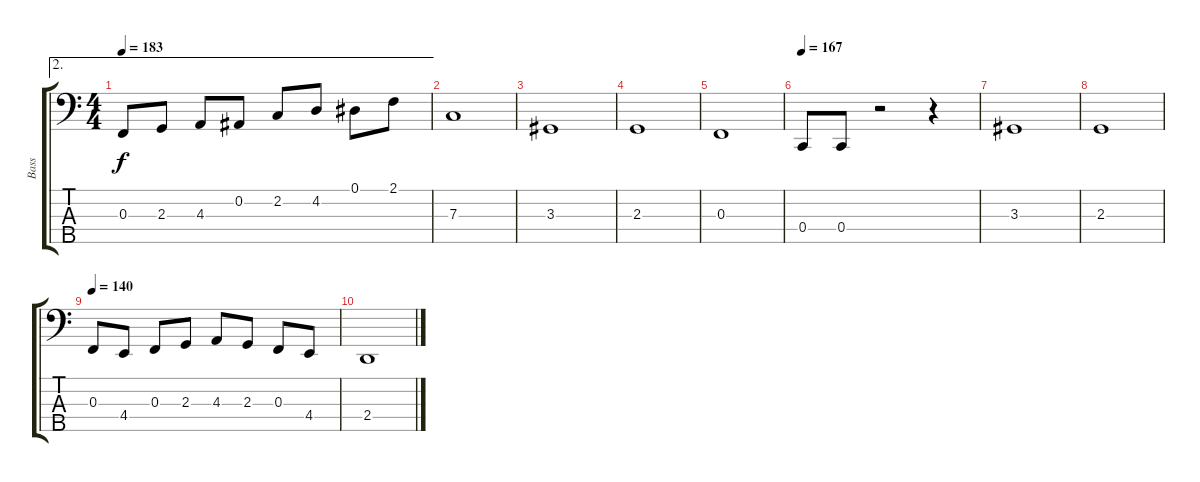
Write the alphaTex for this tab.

\track ("Bass" "Bass") {instrument electricbassfinger}
\staff {score tabs}
\tuning (Eb2 Bb1 F1 C1 G0) {hide}
\ae 2
\ts (4 4)
\tempo 183
\clef f4
\ks c
0.3.8{dy f} 2.3.8 4.3.8 0.2.8 2.2.8 4.2.8 0.1.8 2.1.8 |
7.3.1 |
3.3.1 |
2.3.1 |
0.3.1 |
\tempo 167
0.4.8 0.4.8 r.2 r.4 |
3.3.1 |
2.3.1 |
\tempo 140
0.3.8 4.4.8 0.3.8 2.3.8 4.3.8 2.3.8 0.3.8 4.4.8 |
2.4.1
